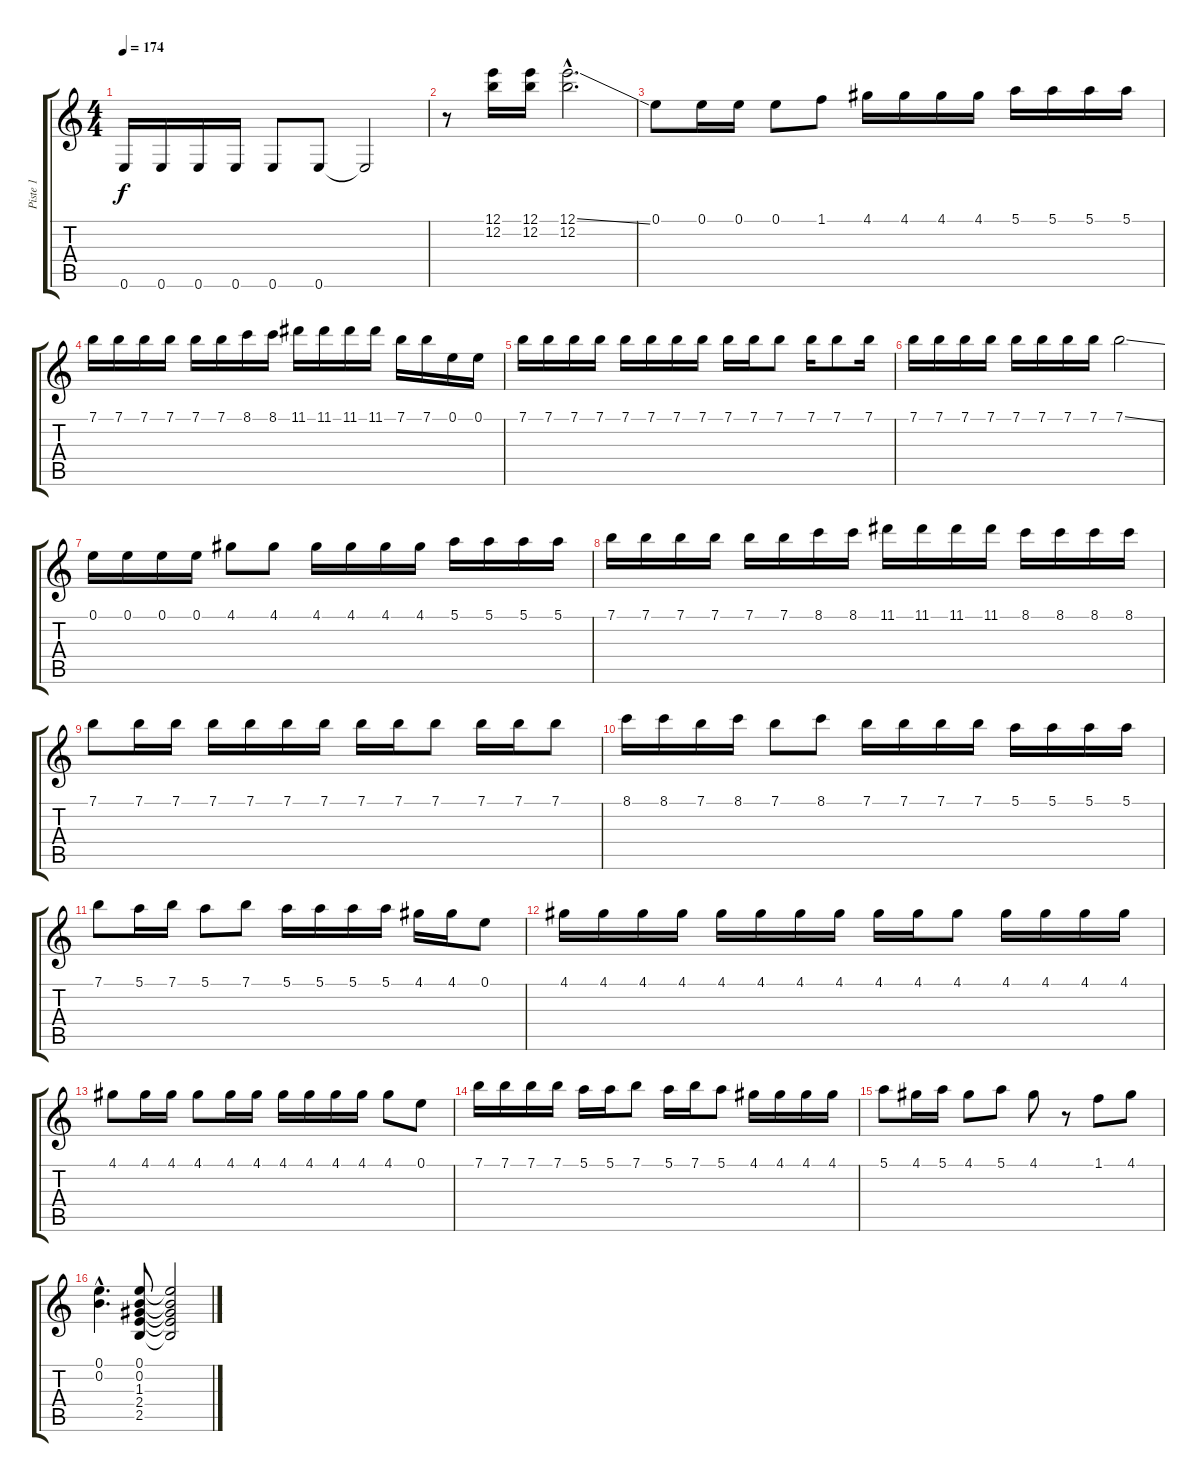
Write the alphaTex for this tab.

\track ("Piste 1" "Piste 1") {instrument electricguitarclean}
\staff {score tabs}
\tuning (E4 B3 G3 D3 A2 E2) {hide}
\ts (4 4)
\tempo 174
\clef g2
\ks c
0.6.16{dy f} 0.6.16 0.6.16 0.6.16 0.6.8 0.6.8 0.6{t}.2 |
r.8 (12.1 12.2).16 (12.1 12.2).16 (12.1{ss hac} 12.2{hac}).2{d} |
0.1.8 0.1.16 0.1.16 0.1.8 1.1.8 4.1.16 4.1.16 4.1.16 4.1.16 5.1.16 5.1.16 5.1.16 5.1.16 |
7.1.16 7.1.16 7.1.16 7.1.16 7.1.16 7.1.16 8.1.16 8.1.16 11.1.16 11.1.16 11.1.16 11.1.16 7.1.16 7.1.16 0.1.16 0.1.16 |
7.1.16 7.1.16 7.1.16 7.1.16 7.1.16 7.1.16 7.1.16 7.1.16 7.1.16 7.1.16 7.1.8 7.1.16 7.1.8 7.1.16 |
7.1.16 7.1.16 7.1.16 7.1.16 7.1.16 7.1.16 7.1.16 7.1.16 7.1{ss}.2 |
0.1.16 0.1.16 0.1.16 0.1.16 4.1.8 4.1.8 4.1.16 4.1.16 4.1.16 4.1.16 5.1.16 5.1.16 5.1.16 5.1.16 |
7.1.16 7.1.16 7.1.16 7.1.16 7.1.16 7.1.16 8.1.16 8.1.16 11.1.16 11.1.16 11.1.16 11.1.16 8.1.16 8.1.16 8.1.16 8.1.16 |
7.1.8 7.1.16 7.1.16 7.1.16 7.1.16 7.1.16 7.1.16 7.1.16 7.1.16 7.1.8 7.1.16 7.1.16 7.1.8 |
8.1.16 8.1.16 7.1.16 8.1.16 7.1.8 8.1.8 7.1.16 7.1.16 7.1.16 7.1.16 5.1.16 5.1.16 5.1.16 5.1.16 |
7.1.8 5.1.16 7.1.16 5.1.8 7.1.8 5.1.16 5.1.16 5.1.16 5.1.16 4.1.16 4.1.16 0.1.8 |
4.1.16 4.1.16 4.1.16 4.1.16 4.1.16 4.1.16 4.1.16 4.1.16 4.1.16 4.1.16 4.1.8 4.1.16 4.1.16 4.1.16 4.1.16 |
4.1.8 4.1.16 4.1.16 4.1.8 4.1.16 4.1.16 4.1.16 4.1.16 4.1.16 4.1.16 4.1.8 0.1.8 |
7.1.16 7.1.16 7.1.16 7.1.16 5.1.16 5.1.16 7.1.8 5.1.16 7.1.16 5.1.8 4.1.16 4.1.16 4.1.16 4.1.16 |
5.1.8 4.1.16 5.1.16 4.1.8 5.1.8 4.1.8 r.8 1.1.8 4.1.8 |
(0.1{hac} 0.2{hac}).4{d} (0.1 0.2 1.3 2.4 2.5).8 (0.1{t} 0.2{t} 1.3{t} 2.4{t} 2.5{t}).2
